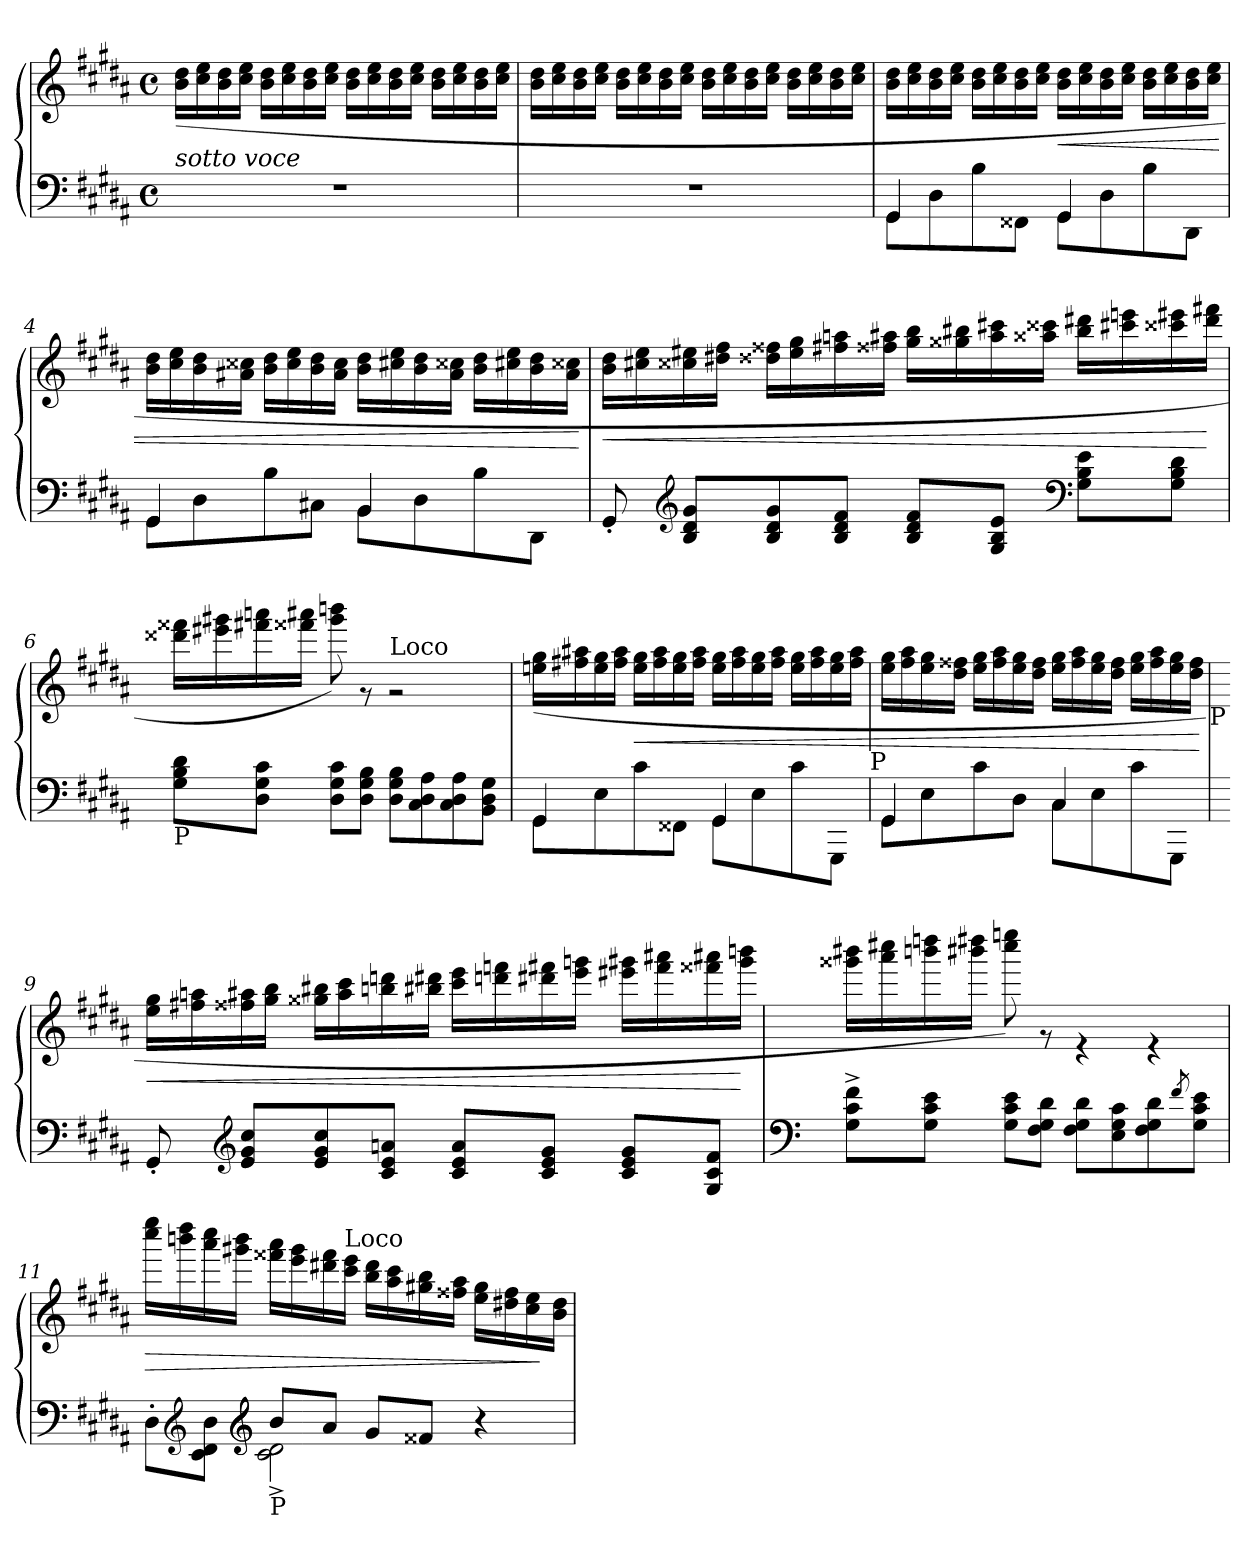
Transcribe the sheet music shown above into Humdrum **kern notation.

**kern	**kern	**dynam
*part1	*part1	*part1
*staff2	*staff1	*staff1/2
*clefF4	*clefG2	*
*k[f#c#g#d#a#]	*k[f#c#g#d#a#]	*
*g#:	*g#:	*
*M4/4	*M4/4	*
*met(c)	*met(c)	*
*MM69	*MM69	*
=1	=1	=1
*	*^	*
!LO:TX:a:i:t=sotto voce	!	!	!
1rF	1ryy	(<16b\ 16dd#\LL	.
.	.	16cc#\ 16ee\	.
.	.	16b\ 16dd#\	.
.	.	16cc#\ 16ee\JJ	.
.	.	16b\ 16dd#\LL	.
.	.	16cc#\ 16ee\	.
.	.	16b\ 16dd#\	.
.	.	16cc#\ 16ee\JJ	.
.	.	16b\ 16dd#\LL	.
.	.	16cc#\ 16ee\	.
.	.	16b\ 16dd#\	.
.	.	16cc#\ 16ee\JJ	.
.	.	16b\ 16dd#\LL	.
.	.	16cc#\ 16ee\	.
.	.	16b\ 16dd#\	.
.	.	16cc#\ 16ee\JJ	.
=2	=2	=2	=2
1rF	1ryy	16b\ 16dd#\LL	.
.	.	16cc#\ 16ee\	.
.	.	16b\ 16dd#\	.
.	.	16cc#\ 16ee\JJ	.
.	.	16b\ 16dd#\LL	.
.	.	16cc#\ 16ee\	.
.	.	16b\ 16dd#\	.
.	.	16cc#\ 16ee\JJ	.
.	.	16b\ 16dd#\LL	.
.	.	16cc#\ 16ee\	.
.	.	16b\ 16dd#\	.
.	.	16cc#\ 16ee\JJ	.
.	.	16b\ 16dd#\LL	.
.	.	16cc#\ 16ee\	.
.	.	16b\ 16dd#\	.
.	.	16cc#\ 16ee\JJ	.
!!LO:LB:g=z	!!
=3	=3	=3	=3
*^	*	*	*
4GG#/	8GG#\L	1ryy	16b\ 16dd#\LL	.
.	.	.	16cc#\ 16ee\	.
.	8D#\	.	16b\ 16dd#\	.
.	.	.	16cc#\ 16ee\JJ	.
4ryy	8B\	.	16b\ 16dd#\LL	.
.	.	.	16cc#\ 16ee\	.
.	8FF##X\J	.	16b\ 16dd#\	.
.	.	.	16cc#\ 16ee\JJ	.
!	!	!	!	!LO:HP:b
4GG#/	8GG#\L	.	16b\ 16dd#\LL	<
.	.	.	16cc#\ 16ee\	.
.	8D#\	.	16b\ 16dd#\	.
.	.	.	16cc#\ 16ee\JJ	.
4ryy	8B\	.	16b\ 16dd#\LL	.
.	.	.	16cc#\ 16ee\	.
.	8DD#\J	.	16b\ 16dd#\	.
.	.	.	16cc#\ 16ee\JJ	.
=4	=4	=4	=4	=4
4GG#/	8GG#\L	1ryy	16b\ 16dd#\LL	.
.	.	.	16cc#\ 16ee\	.
.	8D#\	.	16b\ 16dd#\	.
.	.	.	16a#X\ 16cc##X\JJ	.
4ryy	8B\	.	16b\ 16dd#\LL	.
.	.	.	16cc##\ 16ee\	.
.	8C#X\J	.	16b\ 16dd#\	.
.	.	.	16a#\ 16cc##\JJ	.
4BB/	8BB\L	.	16b\ 16dd#\LL	.
.	.	.	16cc#X\ 16ee\	.
.	8D#\	.	16b\ 16dd#\	.
.	.	.	16a#\ 16cc##X\JJ	.
4ryy	8B\	.	16b\ 16dd#\LL	.
.	.	.	16cc#X\ 16ee\	.
.	8DD#\J	.	16b\ 16dd#\	.
.	.	.	16a#\ 16cc##X\JJ	.
*v	*v	*	*	*
*	*v	*v	*
.	.	[
!!LO:LB:g=z
=5	=5	=5
!	!	!LO:HP:b
*	*^	*
8GG#'/	1ryy	16b\ 16dd#\LL	<
.	.	16cc#X\ 16ee\	.
*clefG2	*	*	*
8B/ 8d#/ 8g#/L	.	16cc##X\ 16ee#X\	.
.	.	16dd#X\ 16ff#\JJ	.
8B/ 8d#/ 8g#/	.	16dd##X\ 16ff##X\LL	.
.	.	16ee#\ 16gg#\	.
8B/ 8d#/ 8f#/J	.	16ff#X\ 16aan\	.
.	.	16ff##X\ 16aa#X\JJ	.
8B/ 8d#/ 8f#/L	.	16gg#\ 16bb\LL	.
.	.	16gg##X\ 16bb#X\	.
8G#/ 8B/ 8e/J	.	16aa#\ 16ccc#X\	.
.	.	16aa##X\ 16ccc##X\JJ	.
*clefF4	*	*	*
8G#\ 8B\ 8e\L	.	16bb#\ 16ddd#X\LL	.
.	.	16ccc#X\ 16eeen\	.
8G#\ 8B\ 8d#\J	.	16ccc##X\ 16eee#X\	.
.	.	16ddd#\ 16fff#X\JJ	[
!!LO:LB:g=z	!!
=6	=6	=6	=6
!LO:TX:b:t=P	!	!	!
8G#\ 8B\ 8d#\L	1ryy	16ddd##X\ 16fff##X\LL	.
.	.	16eee#X\ 16ggg#X\	.
8D#\ 8G#\ 8c#\J	.	16fff#X\ 16aaan\	.
.	.	16fff##X\ 16aaa#X\JJ	.
8D#\ 8G#\ 8c#\L	.	8ggg#\ 8bbbn\)	.
8D#\ 8G#\ 8B\J	.	8r	.
!	!	!LO:TX:a:t=Loco	!
8D#\ 8G#\ 8B\L	.	2r	.
8C#\ 8D#\ 8A#\	.	.	.
8C#\ 8D#\ 8A#\	.	.	.
8BB\ 8D#\ 8G#\J	.	.	.
=7	=7	=7	=7
*^	*	*	*
4GG#/	8GG#\L	1ryy	(>16een\ 16gg#\LL	.
.	.	.	16ff#X\ 16aa#X\	.
.	8E\	.	16ee\ 16gg#\	.
.	.	.	16ff#\ 16aa#\JJ	.
!	!	!	!	!LO:HP:b
4ryy	8c#\	.	16ee\ 16gg#\LL	<
.	.	.	16ff#\ 16aa#\	.
.	8FF##X\J	.	16ee\ 16gg#\	.
.	.	.	16ff#\ 16aa#\JJ	.
4GG#/	8GG#\L	.	16ee\ 16gg#\LL	.
.	.	.	16ff#\ 16aa#\	.
.	8E\	.	16ee\ 16gg#\	.
.	.	.	16ff#\ 16aa#\JJ	.
4ryy	8c#\	.	16ee\ 16gg#\LL	.
.	.	.	16ff#\ 16aa#\	.
.	8GGG#\J	.	16ee\ 16gg#\	.
.	.	.	16ff#\ 16aa#\JJ	.
!	!	!	!LO:TX:b:t=P	!
!!LO:LB:g=z	!!
=8	=8	=8	=8	=8
4GG#/	8GG#\L	1ryy	16ee\ 16gg#\LL	.
.	.	.	16ff#\ 16aa#\	.
.	8E\	.	16ee\ 16gg#\	.
.	.	.	16dd#\ 16ff##X\JJ	.
4ryy	8c#\	.	16ee\ 16gg#\LL	.
.	.	.	16ff##\ 16aa#\	.
.	8D#\J	.	16ee\ 16gg#\	.
.	.	.	16dd#\ 16ff##\JJ	.
4C#/	8C#\L	.	16ee\ 16gg#\LL	.
.	.	.	16ff##\ 16aa#\	.
.	8E\	.	16ee\ 16gg#\	.
.	.	.	16dd#\ 16ff##\JJ	.
4ryy	8c#\	.	16ee\ 16gg#\LL	.
.	.	.	16ff##\ 16aa#\	.
.	8GGG#\J	.	16ee\ 16gg#\	.
.	.	.	16dd#\ 16ff##\JJ	.
*v	*v	*	*	*
*	*v	*v	*
.	.	[
!	!LO:TX:b:t=P	!
!!LO:PB:g=z
=9	=9	=9
!	!	!LO:HP:b
*	*^	*
8GG#'/	1ryy	16ee\ 16gg#\LL	<
.	.	16ff#X\ 16aan\	.
*clefG2	*	*	*
8e/ 8g#/ 8cc#/L	.	16ff##X\ 16aa#X\	.
.	.	16gg#\ 16bb\JJ	.
8e/ 8g#/ 8cc#/	.	16gg##X\ 16bb#X\LL	.
.	.	16aa#\ 16ccc#\	.
8c#/ 8e/ 8an/J	.	16bbn\ 16dddn\	.
.	.	16bb#X\ 16ddd#X\JJ	.
8c#/ 8e/ 8a/L	.	16ccc#\ 16eee\LL	.
.	.	16dddn\ 16fffn\	.
8c#/ 8e/ 8g#/J	.	16ddd#X\ 16fff#X\	.
.	.	16eee\ 16gggn\JJ	.
8c#/ 8e/ 8g#/L	.	16eee#X\ 16ggg#X\LL	.
.	.	16fff#\ 16aaa#X\	.
8G#/ 8c#/ 8f#/J	.	16fff##X\ 16aaa#X\	.
.	.	16ggg#\ 16bbbn\JJ	[
!!LO:LB:g=z	!!
=10	=10	=10	=10
*clefF4	*	*	*
8G#\^ 8c#\^ 8f#\^L	1ryy	16ggg##X\ 16bbb#X\LL	.
.	.	16aaa#\ 16cccc#X\	.
8G#\ 8c#\ 8e\J	.	16bbbn\ 16ddddn\	.
.	.	16bbb#X\ 16dddd#X\JJ	.
8G#\ 8c#\ 8e\L	.	8cccc#\ 8eeeen\)	.
8F#\ 8G#\ 8d#\J	.	8r	.
8F#\ 8G#\ 8d#\L	.	4r	.
8E\ 8G#\ 8c#\	.	.	.
8F#\ 8G#\ 8d#\	.	4r	.
8qf#/	.	.	.
8G#\ 8c#\ 8e\J	.	.	.
*	*v	*v	*
=11	=11	=11
*^	*	*
!	!	!	!LO:HP:b
*	*	*^	*
*	*	*	*^	*
8D#'\L	4ryy	1ryy	16cccc#\ 16eeee\LL	2ryy	>
.	.	.	16bbbn\ 16dddd#\	.	.
*clefG2	*	*	*	*	*
8c#\ 8d#\ 8b\J	.	.	16aaa#\ 16cccc#\	.	.
.	.	.	16ggg#X\ 16bbb\JJ	.	.
*clefG2	*	*	*	*	*
!LO:TX:b:t=P	!	!	!	!	!
8b/L	2c#\^ 2d#\^	.	16fff##X\ 16aaa#\LL	.	.
.	.	.	16eee\ 16ggg#\	.	.
8a#/J	.	.	16ddd#X\ 16fff##\	.	.
!	!	!	!LO:TX:a:t=Loco	!	!
.	.	.	16ccc#\ 16eee\JJ	.	.
8g#/L	.	.	16bb\ 16ddd#\LL	4ryy	.
.	.	.	16aa#\ 16ccc#\	.	.
8f##X/J	.	.	16gg#X\ 16bb\	.	.
.	.	.	16ff##X\ 16aa#\JJ	.	.
4r	4ryy	.	16ee\ 16gg#\LL	8ryy	.
.	.	.	16dd#X\ 16ff##\	.	.
.	.	.	16cc#\ 16ee\	32ryy	.
.	.	.	.	32ryy	]
.	.	.	16b\ 16dd#\JJ	16ryy	.
*v	*v	*	*	*	*
*	*v	*v	*v	*
=	=	=
*-	*-	*-
